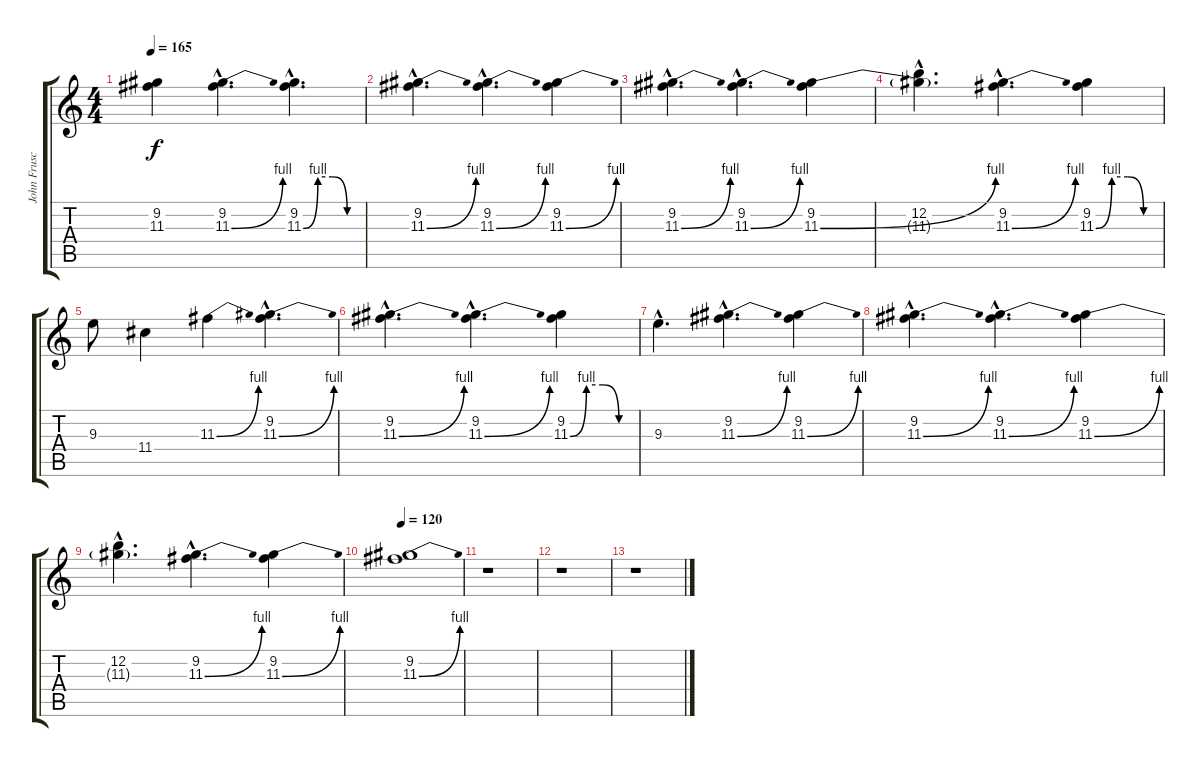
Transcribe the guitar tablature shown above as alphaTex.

\track ("John Frusciante - Guitar 2" "John Frusc") {instrument distortionguitar}
\staff {score tabs}
\tuning (E4 B3 G3 D3 A2 E2) {hide}
\ts (4 4)
\tempo 165
\clef g2
\ks c
(9.2{t} 11.3{t}).4{dy f} (9.2{hac} 11.3{be (bend 0 0 60 4) hac}).4{d} (9.2{hac} 11.3{be (custom 0 0 15 4 30 4 45 0 60 0) hac}).4{d} |
(9.2{hac} 11.3{be (bend 0 0 60 4) hac}).4{d} (9.2{hac} 11.3{be (bend 0 0 60 4) hac}).4{d} (9.2 11.3{be (bend 0 0 60 4)}).4 |
(9.2{hac} 11.3{be (bend 0 0 60 4) hac}).4{d} (9.2{hac} 11.3{be (bend 0 0 60 4) hac}).4{d} (9.2 11.3{be (bend 0 0 60 4)}).4 |
(12.2{hac} 11.3{hac t}).4{d} (9.2{hac} 11.3{be (bend 0 0 60 4) hac}).4{d} (9.2 11.3{be (custom 0 0 15 4 30 4 45 0 60 0)}).4 |
9.3.8 11.4.4 11.3{be (bend 0 0 60 4)}.4 (9.2{hac} 11.3{be (bend 0 0 60 4) hac}).4{d} |
(9.2{hac} 11.3{be (bend 0 0 60 4) hac}).4{d} (9.2{hac} 11.3{be (bend 0 0 60 4) hac}).4{d} (9.2 11.3{be (custom 0 0 15 4 30 4 45 0 60 0)}).4 |
9.3{hac}.4{d} (9.2{hac} 11.3{be (bend 0 0 60 4) hac}).4{d} (9.2 11.3{be (bend 0 0 60 4)}).4 |
(9.2{hac} 11.3{be (bend 0 0 60 4) hac}).4{d} (9.2{hac} 11.3{be (bend 0 0 60 4) hac}).4{d} (9.2 11.3{be (bend 0 0 60 4)}).4 |
(12.2{hac} 11.3{hac t}).4{d} (9.2{hac} 11.3{be (bend 0 0 60 4) hac}).4{d} (9.2 11.3{be (bend 0 0 60 4)}).4 |
\tempo 120
(9.2 11.3{be (bend 0 0 60 4)}).1 |
r.1 |
r.1 |
r.1
